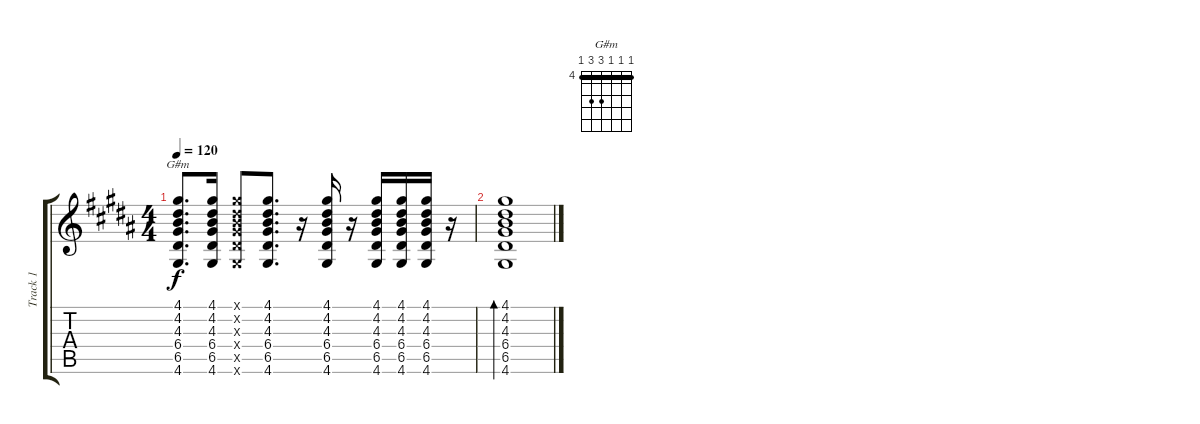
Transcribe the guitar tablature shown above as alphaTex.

\track ("Track 1" "Track 1") {instrument acousticguitarsteel}
\staff {score tabs}
\tuning (E4 B3 G3 D3 A2 E2) {hide}
\chord ("G#m" 4 4 4 6 6 4) {firstfret 4 barre 4}
\ts (4 4)
\tempo 120
\clef g2
\ks g#minor
(4.1 4.2 4.3 6.4 6.5 4.6).8{d ch "G#m" dy f} (4.1 4.2 4.3 6.4 6.5 4.6).16 (4.1{x} 4.2{x} 4.3{x} 6.4{x} 6.5{x} 4.6{x}).8 (4.1 4.2 4.3 6.4 6.5 4.6).8{d} r.16 (4.1 4.2 4.3 6.4 6.5 4.6).16 r.16 (4.1 4.2 4.3 6.4 6.5 4.6).16 (4.1 4.2 4.3 6.4 6.5 4.6).16 (4.1 4.2 4.3 6.4 6.5 4.6).16 r.16 |
(4.1 4.2 4.3 6.4 6.5 4.6).1{bd 120}
